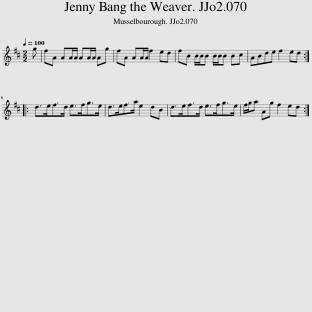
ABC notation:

X:1
L:1/8
Q:1/4=100
M:2/2
I:linebreak $
K:D
V:1 treble
V:1
 g | fA AA/A/ AA/A/ Ag | fA AA/A/ f2 ed | fB B/B/B B/B/B Bc | ABde f2 ed ::$ %5
 d>ef>d e>fg>e | d>ef>a e2 dB | d>ef>d e>fg>e | f/g/a Ag f2 ed :| %9
